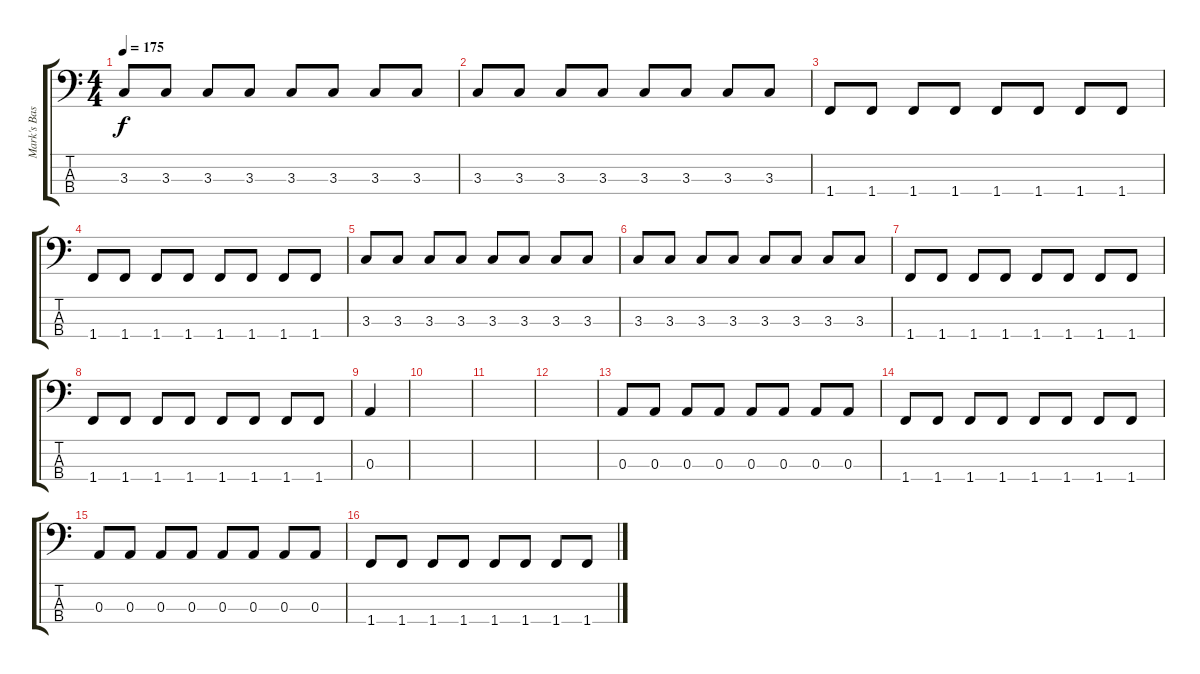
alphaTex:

\track ("Mark's Bass" "Mark's Bas") {instrument electricbasspick}
\staff {score tabs}
\tuning (G2 D2 A1 E1) {hide}
\ts (4 4)
\tempo 175
\clef f4
\ks c
3.3.8{dy f} 3.3.8 3.3.8 3.3.8 3.3.8 3.3.8 3.3.8 3.3.8 |
3.3.8 3.3.8 3.3.8 3.3.8 3.3.8 3.3.8 3.3.8 3.3.8 |
1.4.8 1.4.8 1.4.8 1.4.8 1.4.8 1.4.8 1.4.8 1.4.8 |
1.4.8 1.4.8 1.4.8 1.4.8 1.4.8 1.4.8 1.4.8 1.4.8 |
3.3.8 3.3.8 3.3.8 3.3.8 3.3.8 3.3.8 3.3.8 3.3.8 |
3.3.8 3.3.8 3.3.8 3.3.8 3.3.8 3.3.8 3.3.8 3.3.8 |
1.4.8 1.4.8 1.4.8 1.4.8 1.4.8 1.4.8 1.4.8 1.4.8 |
1.4.8 1.4.8 1.4.8 1.4.8 1.4.8 1.4.8 1.4.8 1.4.8 |
0.3.4 |
|
|
|
0.3.8 0.3.8 0.3.8 0.3.8 0.3.8 0.3.8 0.3.8 0.3.8 |
1.4.8 1.4.8 1.4.8 1.4.8 1.4.8 1.4.8 1.4.8 1.4.8 |
0.3.8 0.3.8 0.3.8 0.3.8 0.3.8 0.3.8 0.3.8 0.3.8 |
1.4.8 1.4.8 1.4.8 1.4.8 1.4.8 1.4.8 1.4.8 1.4.8
